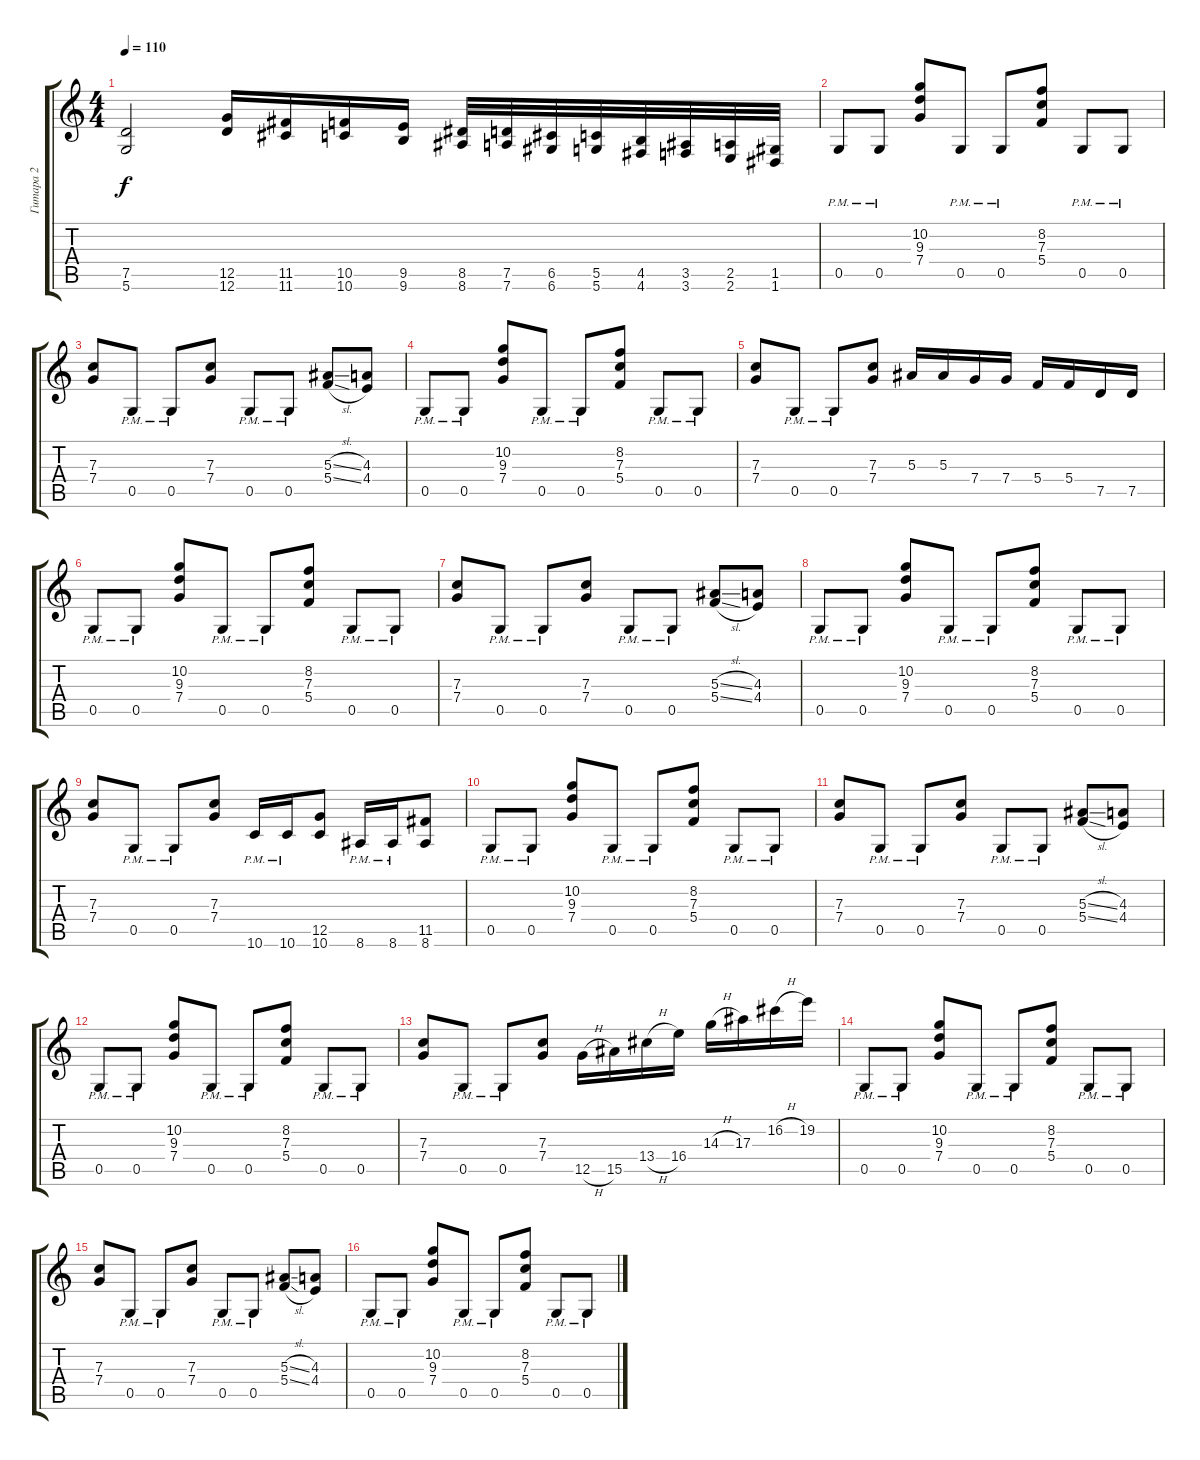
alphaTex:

\track ("Гитара 2" "Гитара 2") {instrument overdrivenguitar}
\staff {score tabs}
\tuning (D4 A3 F3 C3 G2 D2) {hide}
\ts (4 4)
\tempo 110
\clef g2
\ks c
(7.5{t} 5.6{t}).2{dy f} (12.5 12.6).16 (11.5 11.6).16 (10.5 10.6).16 (9.5 9.6).16 (8.5 8.6).32 (7.5 7.6).32 (6.5 6.6).32 (5.5 5.6).32 (4.5 4.6).32 (3.5 3.6).32 (2.5 2.6).32 (1.5 1.6).32 |
0.5{pm}.8 0.5{pm}.8 (10.2 9.3 7.4).8 0.5{pm}.8 0.5{pm}.8 (8.2 7.3 5.4).8 0.5{pm}.8 0.5{pm}.8 |
(7.3 7.4).8 0.5{pm}.8 0.5{pm}.8 (7.3 7.4).8 0.5{pm}.8 0.5{pm}.8 (5.3{sl} 5.4{sl}).8 (4.3 4.4).8 |
0.5{pm}.8 0.5{pm}.8 (10.2 9.3 7.4).8 0.5{pm}.8 0.5{pm}.8 (8.2 7.3 5.4).8 0.5{pm}.8 0.5{pm}.8 |
(7.3 7.4).8 0.5{pm}.8 0.5{pm}.8 (7.3 7.4).8 5.3.16 5.3.16 7.4.16 7.4.16 5.4.16 5.4.16 7.5.16 7.5.16 |
0.5{pm}.8 0.5{pm}.8 (10.2 9.3 7.4).8 0.5{pm}.8 0.5{pm}.8 (8.2 7.3 5.4).8 0.5{pm}.8 0.5{pm}.8 |
(7.3 7.4).8 0.5{pm}.8 0.5{pm}.8 (7.3 7.4).8 0.5{pm}.8 0.5{pm}.8 (5.3{sl} 5.4{sl}).8 (4.3 4.4).8 |
0.5{pm}.8 0.5{pm}.8 (10.2 9.3 7.4).8 0.5{pm}.8 0.5{pm}.8 (8.2 7.3 5.4).8 0.5{pm}.8 0.5{pm}.8 |
(7.3 7.4).8 0.5{pm}.8 0.5{pm}.8 (7.3 7.4).8 10.6{pm}.16 10.6{pm}.16 (12.5 10.6).8 8.6{pm}.16 8.6{pm}.16 (11.5 8.6).8 |
0.5{pm}.8 0.5{pm}.8 (10.2 9.3 7.4).8 0.5{pm}.8 0.5{pm}.8 (8.2 7.3 5.4).8 0.5{pm}.8 0.5{pm}.8 |
(7.3 7.4).8 0.5{pm}.8 0.5{pm}.8 (7.3 7.4).8 0.5{pm}.8 0.5{pm}.8 (5.3{sl} 5.4{sl}).8 (4.3 4.4).8 |
0.5{pm}.8 0.5{pm}.8 (10.2 9.3 7.4).8 0.5{pm}.8 0.5{pm}.8 (8.2 7.3 5.4).8 0.5{pm}.8 0.5{pm}.8 |
(7.3 7.4).8 0.5{pm}.8 0.5{pm}.8 (7.3 7.4).8 12.5{h}.16 15.5.16 13.4{h}.16 16.4.16 14.3{h}.16 17.3.16 16.2{h}.16 19.2.16 |
0.5{pm}.8 0.5{pm}.8 (10.2 9.3 7.4).8 0.5{pm}.8 0.5{pm}.8 (8.2 7.3 5.4).8 0.5{pm}.8 0.5{pm}.8 |
(7.3 7.4).8 0.5{pm}.8 0.5{pm}.8 (7.3 7.4).8 0.5{pm}.8 0.5{pm}.8 (5.3{sl} 5.4{sl}).8 (4.3 4.4).8 |
0.5{pm}.8 0.5{pm}.8 (10.2 9.3 7.4).8 0.5{pm}.8 0.5{pm}.8 (8.2 7.3 5.4).8 0.5{pm}.8 0.5{pm}.8
